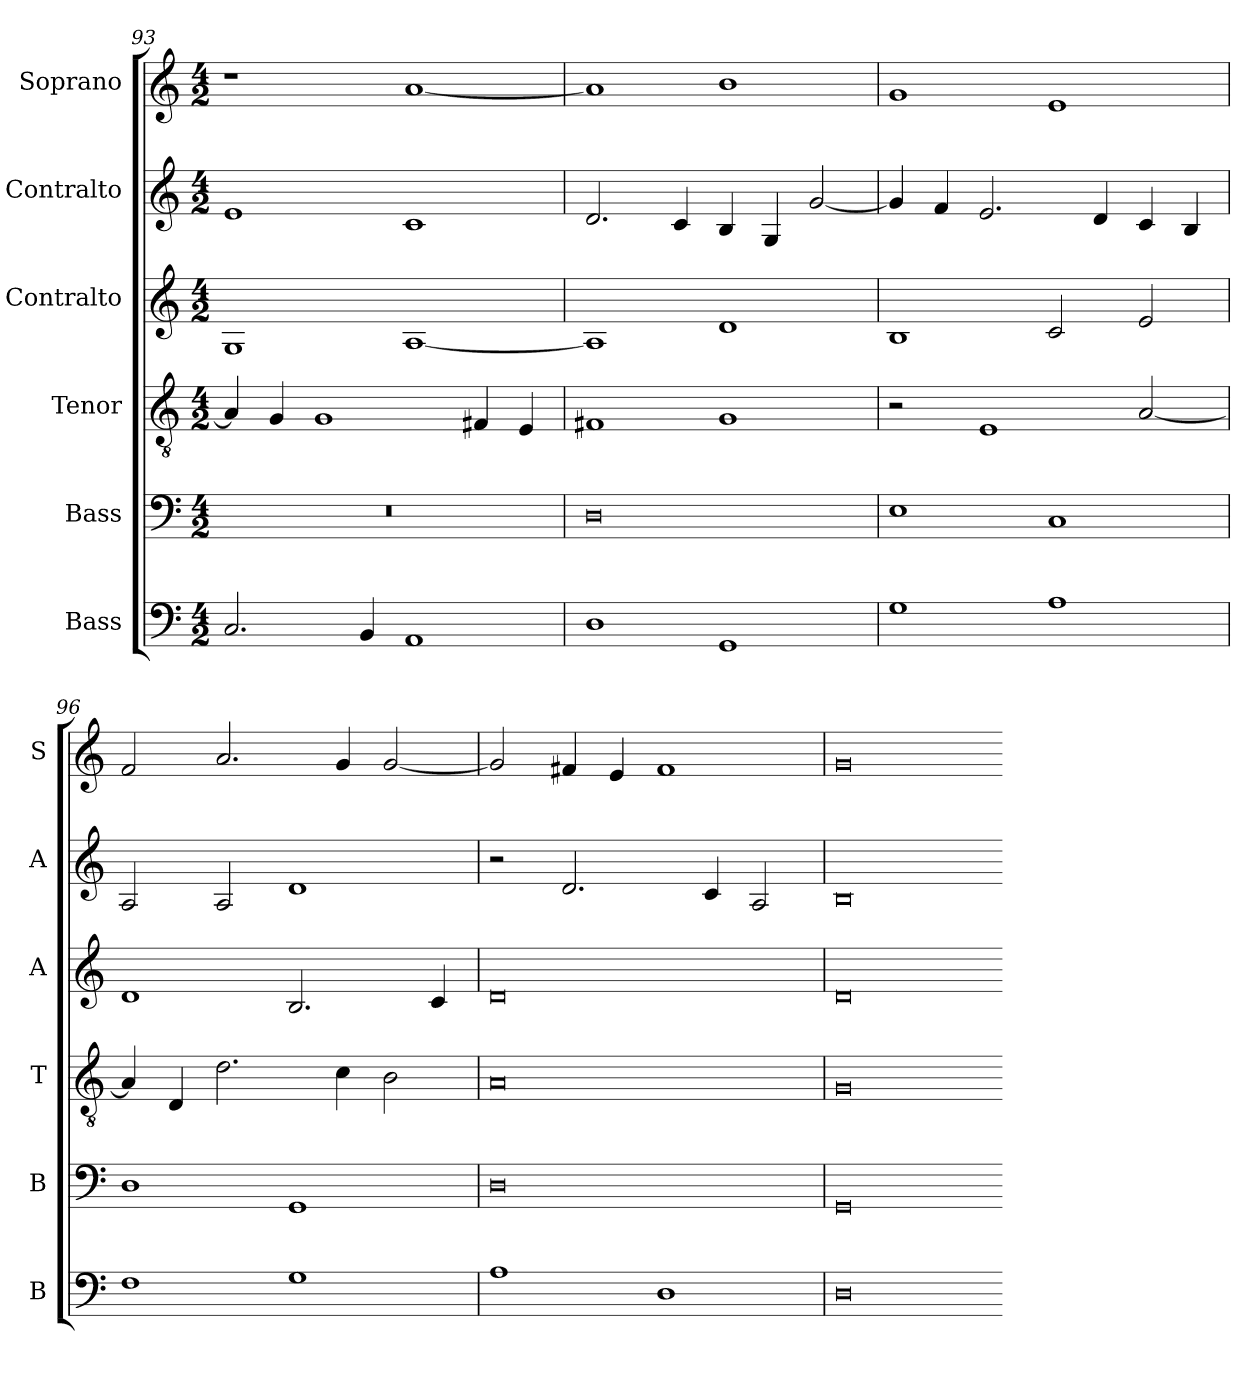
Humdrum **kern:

**kern	**kern	**kern	**kern	**kern	**kern
*part6	*part5	*part4	*part3	*part2	*part1
*staff6	*staff5	*staff4	*staff3	*staff2	*staff1
*I"Bass	*I"Bass	*I"Tenor	*I"Contralto	*I"Contralto	*I"Soprano
*I'B	*I'B	*I'T	*I'A	*I'A	*I'S
*clefF4	*clefF4	*clefGv2	*clefG2	*clefG2	*clefG2
*k[]	*k[]	*k[]	*k[]	*k[]	*k[]
*G:mix	*G:mix	*G:mix	*G:mix	*G:mix	*G:mix
*M4/2	*M4/2	*M4/2	*M4/2	*M4/2	*M4/2
=93	=93	=93	=93	=93	=93
2.C	0r	4A]	1G	1e	1r
.	.	4G	.	.	.
.	.	1G	.	.	.
4BB	.	.	.	.	.
1AA	.	.	[1A	1c	[1a
.	.	4F#X	.	.	.
.	.	4E	.	.	.
=94	=94	=94	=94	=94	=94
1D	0D	1F#X	1A]	2.d	1a]
.	.	.	.	4c	.
1GG	.	1G	1d	4B	1b
.	.	.	.	4G	.
.	.	.	.	[2g	.
=95	=95	=95	=95	=95	=95
1G	1E	2r	1B	4g]	1g
.	.	.	.	4f	.
.	.	1E	.	2.e	.
1A	1C	.	2c	.	1e
.	.	.	.	4d	.
.	.	[2A	2e	4c	.
.	.	.	.	4B	.
=96	=96	=96	=96	=96	=96
1F	1D	4A]	1d	2A	2f
.	.	4D	.	.	.
.	.	2.d	.	2A	2.a
1G	1GG	.	2.B	1d	.
.	.	4c	.	.	4g
.	.	2B	.	.	[2g
.	.	.	4c	.	.
=97	=97	=97	=97	=97	=97
1A	0D	0A	0d	2r	2g]
.	.	.	.	2.d	4f#X
.	.	.	.	.	4e
1D	.	.	.	.	1f#
.	.	.	.	4c	.
.	.	.	.	2A	.
=98	=98	=98	=98	=98	=98
0D	0GG	0G	0d	0B	0g
=-	=-	=-	=-	=-	=-
*-	*-	*-	*-	*-	*-
